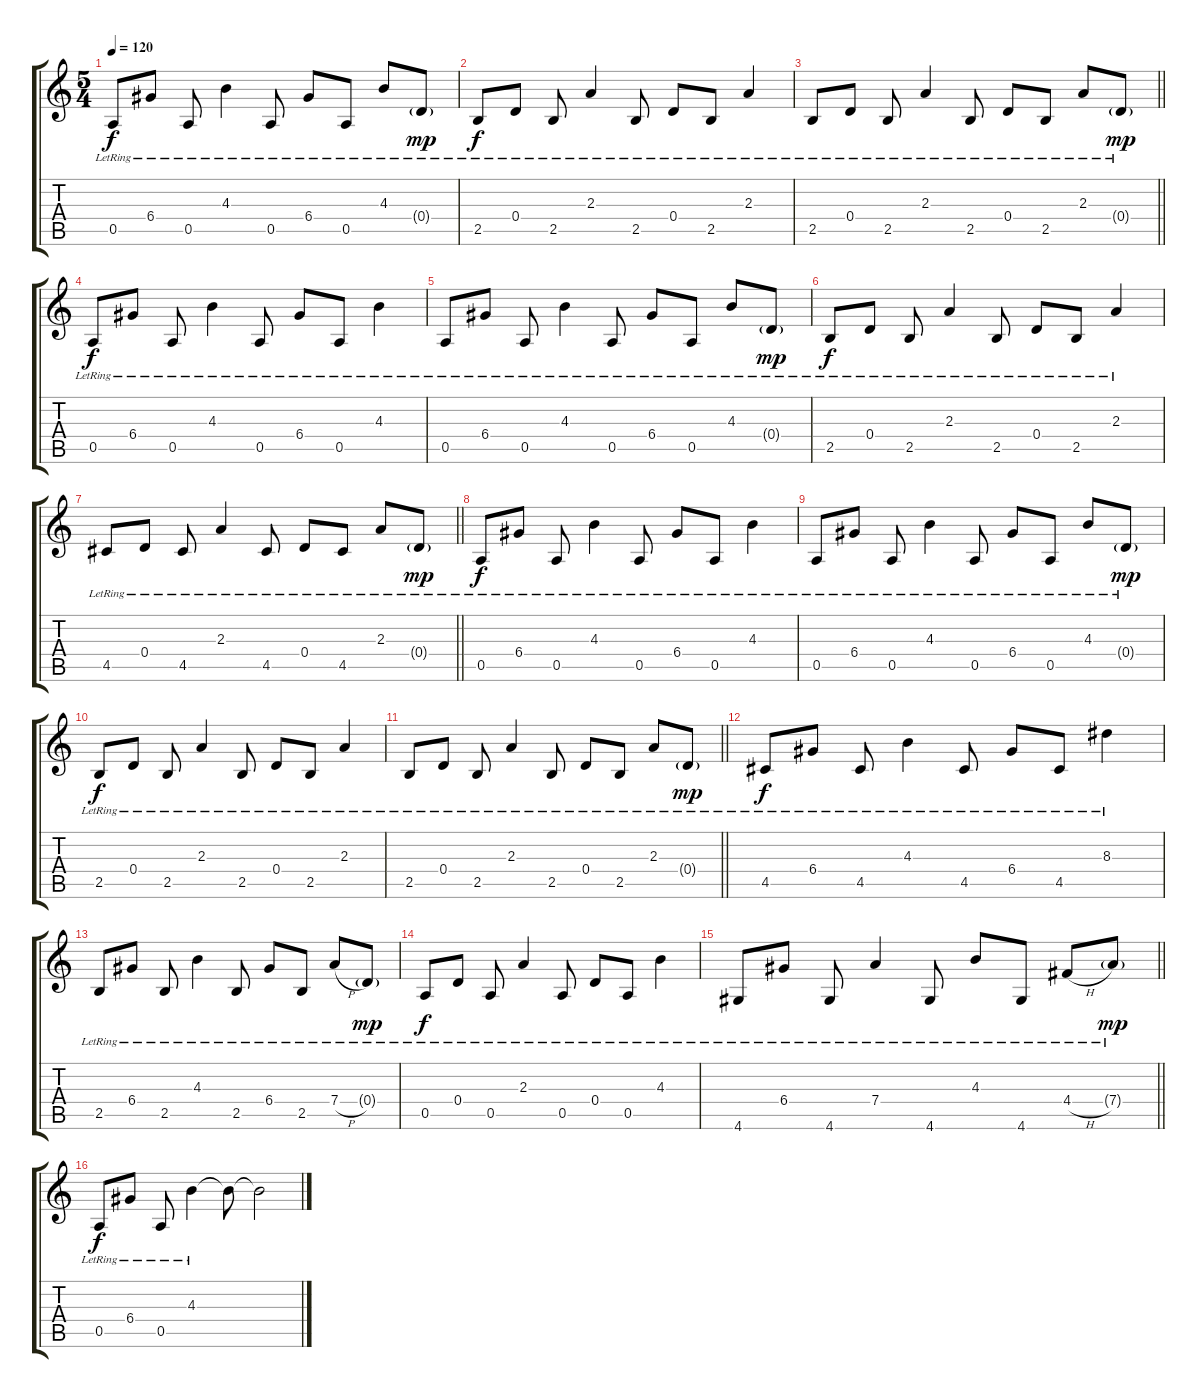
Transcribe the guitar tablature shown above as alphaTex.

\track "" {instrument electricguitarclean}
\staff {score tabs}
\tuning (E4 B3 G3 D3 A2 E2) {hide}
\ts (5 4)
\tempo 120
\clef g2
\ks c
0.5{lr}.8{dy f} 6.4{lr}.8 0.5{lr}.8 4.3{lr}.4 0.5{lr}.8 6.4{lr}.8 0.5{lr}.8 4.3{lr}.8 0.4{g lr}.8{dy mp} |
2.5{lr}.8{dy f} 0.4{lr}.8 2.5{lr}.8 2.3{lr}.4 2.5{lr}.8 0.4{lr}.8 2.5{lr}.8 2.3{lr}.4 |
\barLineRight lightlight
2.5{lr}.8 0.4{lr}.8 2.5{lr}.8 2.3{lr}.4 2.5{lr}.8 0.4{lr}.8 2.5{lr}.8 2.3{lr}.8 0.4{g lr}.8{dy mp} |
0.5{lr}.8{dy f} 6.4{lr}.8 0.5{lr}.8 4.3{lr}.4 0.5{lr}.8 6.4{lr}.8 0.5{lr}.8 4.3{lr}.4 |
0.5{lr}.8 6.4{lr}.8 0.5{lr}.8 4.3{lr}.4 0.5{lr}.8 6.4{lr}.8 0.5{lr}.8 4.3{lr}.8 0.4{g lr}.8{dy mp} |
2.5{lr}.8{dy f} 0.4{lr}.8 2.5{lr}.8 2.3{lr}.4 2.5{lr}.8 0.4{lr}.8 2.5{lr}.8 2.3{lr}.4 |
\barLineRight lightlight
4.5{lr}.8 0.4{lr}.8 4.5{lr}.8 2.3{lr}.4 4.5{lr}.8 0.4{lr}.8 4.5{lr}.8 2.3{lr}.8 0.4{g lr}.8{dy mp} |
0.5{lr}.8{dy f} 6.4{lr}.8 0.5{lr}.8 4.3{lr}.4 0.5{lr}.8 6.4{lr}.8 0.5{lr}.8 4.3{lr}.4 |
0.5{lr}.8 6.4{lr}.8 0.5{lr}.8 4.3{lr}.4 0.5{lr}.8 6.4{lr}.8 0.5{lr}.8 4.3{lr}.8 0.4{g lr}.8{dy mp} |
2.5{lr}.8{dy f} 0.4{lr}.8 2.5{lr}.8 2.3{lr}.4 2.5{lr}.8 0.4{lr}.8 2.5{lr}.8 2.3{lr}.4 |
\barLineRight lightlight
2.5{lr}.8 0.4{lr}.8 2.5{lr}.8 2.3{lr}.4 2.5{lr}.8 0.4{lr}.8 2.5{lr}.8 2.3{lr}.8 0.4{g lr}.8{dy mp} |
4.5{lr}.8{dy f} 6.4{lr}.8 4.5{lr}.8 4.3{lr}.4 4.5{lr}.8 6.4{lr}.8 4.5{lr}.8 8.3{lr}.4 |
2.5{lr}.8 6.4{lr}.8 2.5{lr}.8 4.3{lr}.4 2.5{lr}.8 6.4{lr}.8 2.5{lr}.8 7.4{h lr}.8 0.4{g lr}.8{dy mp} |
0.5{lr}.8{dy f} 0.4{lr}.8 0.5{lr}.8 2.3{lr}.4 0.5{lr}.8 0.4{lr}.8 0.5{lr}.8 4.3{lr}.4 |
\barLineRight lightlight
4.6{lr}.8 6.4{lr}.8 4.6{lr}.8 7.4{lr}.4 4.6{lr}.8 4.3{lr}.8 4.6{lr}.8 4.4{h lr}.8 7.4{g lr}.8{dy mp} |
0.5{lr}.8{dy f} 6.4{lr}.8 0.5{lr}.8 4.3{lr}.4 4.3{t}.8 4.3{t}.2
